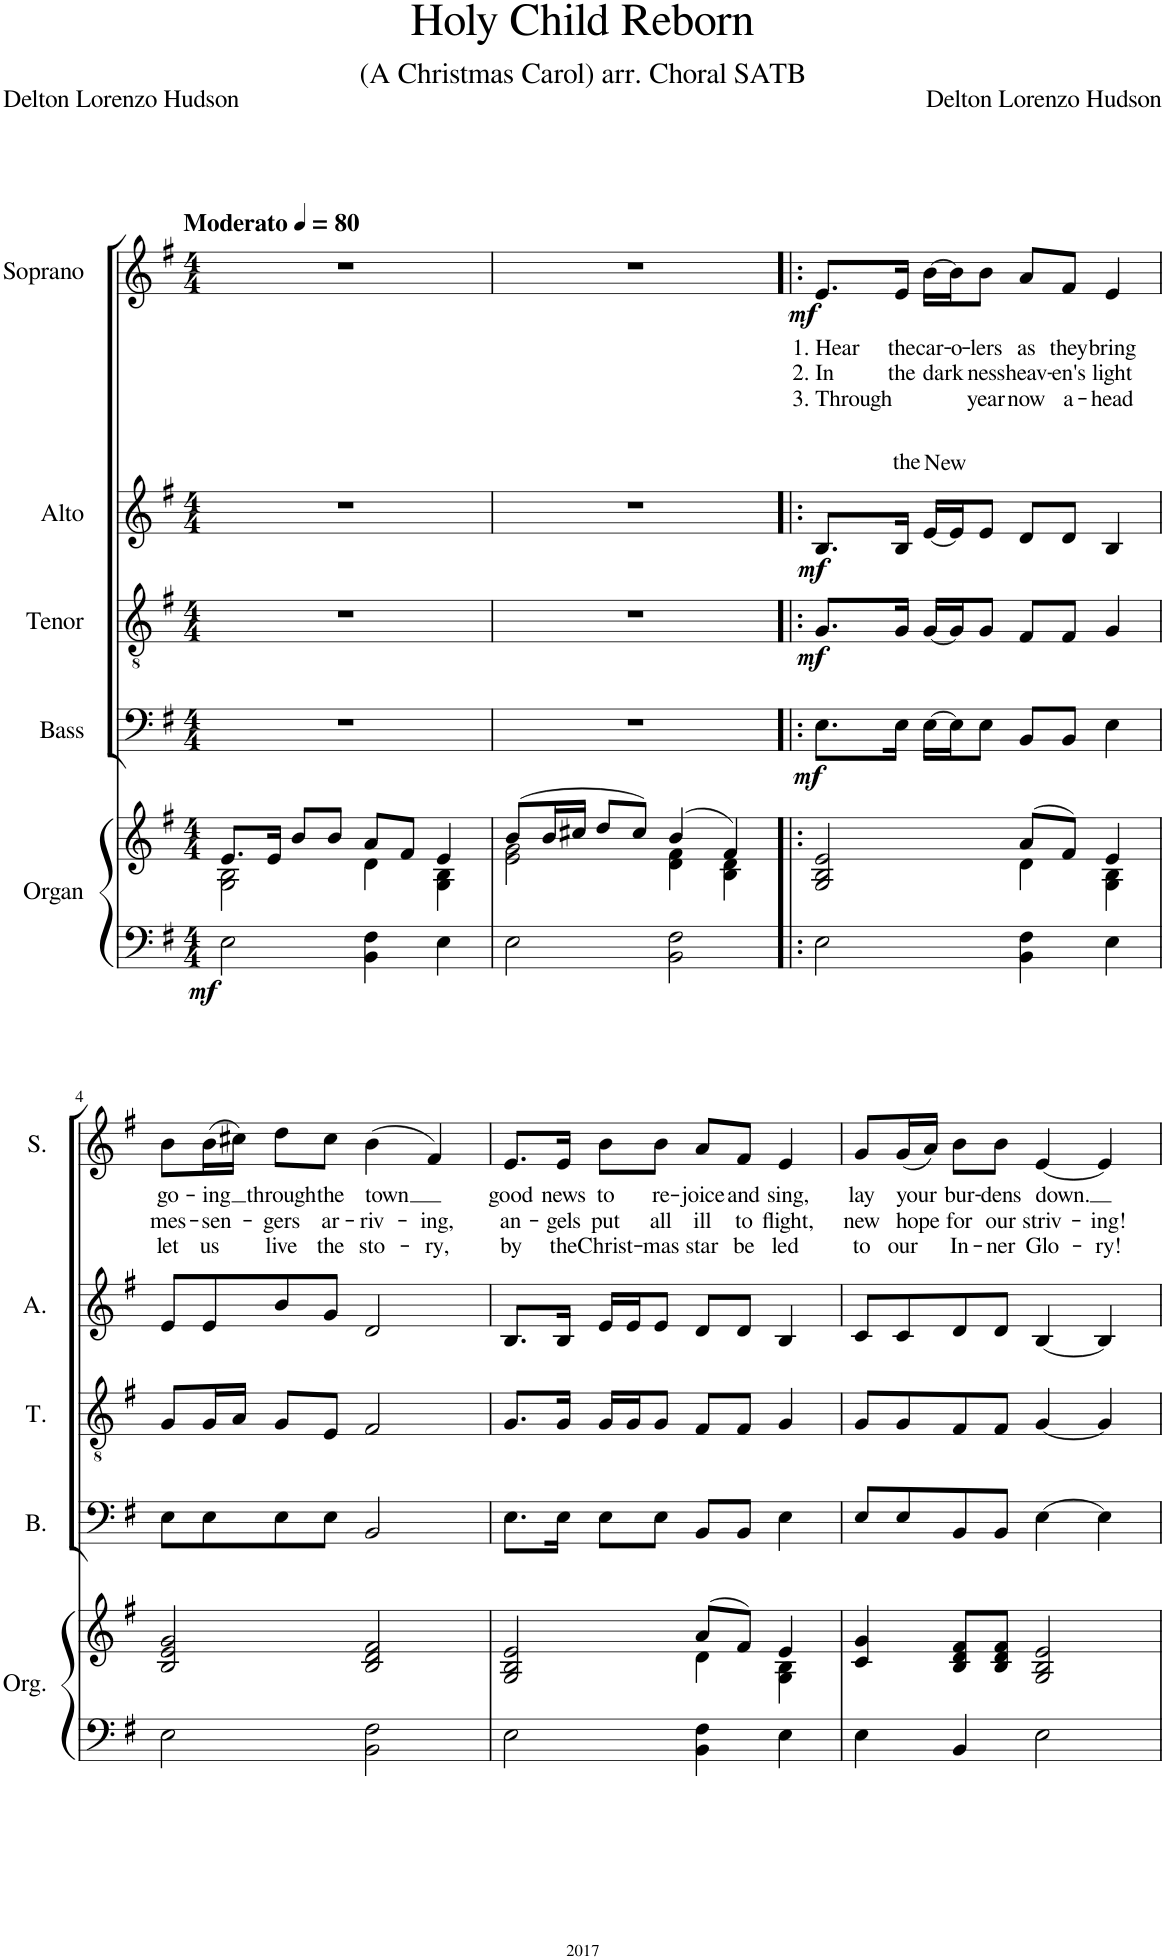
**kern	**kern	**dynam	**kern	**dynam	**kern	**dynam	**kern	**dynam	**kern	**text	**text	**text	**dynam
*part5	*part5	*part5	*part4	*part4	*part3	*part3	*part2	*part2	*part1	*part1	*part1	*part1	*part1
*staff6	*staff5	*staff5/6	*staff4	*staff4	*staff3	*staff3	*staff2	*staff2	*staff1	*staff1	*staff1	*staff1	*staff1
*I"Organ	*	*	*I"Bass	*	*I"Tenor	*	*I"Alto	*	*I"Soprano	*	*	*	*
*I'Org.	*	*	*I'B.	*	*I'T.	*	*I'A.	*	*I'S.	*	*	*	*
*clefF4	*clefG2	*	*clefF4	*	*clefGv2	*	*clefG2	*	*clefG2	*	*	*	*
*k[f#]	*k[f#]	*	*k[f#]	*	*k[f#]	*	*k[f#]	*	*k[f#]	*	*	*	*
*M4/4	*M4/4	*	*M4/4	*	*M4/4	*	*M4/4	*	*M4/4	*	*	*	*
*MM80	*MM80	*	*MM80	*	*MM80	*	*MM80	*	*MM80	*	*	*	*
=1	=1	=1	=1	=1	=1	=1	=1	=1	=1	=1	=1	=1	=1
*	*^	*	*	*	*	*	*	*	*	*	*	*	*
!	!	!	!	!	!	!	!	!	!	!LO:TX:a:B:t=Moderato	!	!	!	!
!	!	!	!LO:DY:b=2	!	!	!	!	!	!	!	!	!	!	!
2E\	8.e/L	2G\ 2B\	mf	1r	.	1r	.	1r	.	1r	.	.	.	.
.	16e/Jk	.	.	.	.	.	.	.	.	.	.	.	.	.
.	8b/L	.	.	.	.	.	.	.	.	.	.	.	.	.
.	8b/J	.	.	.	.	.	.	.	.	.	.	.	.	.
4BB\ 4F#\	8a/L	4d\	.	.	.	.	.	.	.	.	.	.	.	.
.	8f#/J	.	.	.	.	.	.	.	.	.	.	.	.	.
4E\	4e/	4G\ 4B\	.	.	.	.	.	.	.	.	.	.	.	.
=2	=2	=2	=2	=2	=2	=2	=2	=2	=2	=2	=2	=2	=2	=2
2E\	(8b/L	2e\ 2g\	.	1r	.	1r	.	1r	.	1r	.	.	.	.
.	16b/L	.	.	.	.	.	.	.	.	.	.	.	.	.
.	16cc#X/JJ	.	.	.	.	.	.	.	.	.	.	.	.	.
.	8dd/L	.	.	.	.	.	.	.	.	.	.	.	.	.
.	8cc#/J)	.	.	.	.	.	.	.	.	.	.	.	.	.
2BB\ 2F#\	(4b/	4d\ 4f#\	.	.	.	.	.	.	.	.	.	.	.	.
.	4f#/)	4B\ 4d\	.	.	.	.	.	.	.	.	.	.	.	.
=3!|:	=3!|:	=3!|:	=3!|:	=3!|:	=3!|:	=3!|:	=3!|:	=3!|:	=3!|:	=3!|:	=3!|:	=3!|:	=3!|:	=3!|:
!	!	!	!	!	!LO:DY:b	!	!LO:DY:b	!	!LO:DY:b	!	!LO:LY:b	!LO:LY:b	!LO:LY:b	!LO:DY:b
2E\	2G/ 2B/ 2e/	2ryy	.	8.E\L	mf	8.G/L	mf	8.B/L	mf	8.e/L	1. Hear	2. In	3. Through	mf
!	!	!	!	!	!	!	!	!	!	!	!LO:LY:b	!LO:LY:b	!LO:LY:b	!
.	.	.	.	16E\Jk	.	16G/Jk	.	16B/Jk	.	16e/Jk	the	the	the	.
!	!	!	!	!	!	!	!	!	!	!	!LO:LY:b	!LO:LY:b	!LO:LY:b	!
.	.	.	.	[16E\LL	.	[16G/LL	.	[16e/LL	.	[16b\LL	car-	dark	New	.
!	!	!	!	!	!	!	!	!	!	!	!LO:LY:b	!	!	!
.	.	.	.	16E\J]	.	16G/J]	.	16e/J]	.	16b\J]	-o-	.	.	.
!	!	!	!	!	!	!	!	!	!	!	!LO:LY:b	!LO:LY:b	!LO:LY:b	!
.	.	.	.	8E\J	.	8G/J	.	8e/J	.	8b\J	-lers	ness	year	.
!	!	!	!	!	!	!	!	!	!	!	!LO:LY:b	!LO:LY:b	!LO:LY:b	!
4BB\ 4F#\	(8a/L	4d\	.	8BB/L	.	8F#/L	.	8d/L	.	8a/L	as	heav-	now	.
!	!	!	!	!	!	!	!	!	!	!	!LO:LY:b	!LO:LY:b	!LO:LY:b	!
.	8f#/J)	.	.	8BB/J	.	8F#/J	.	8d/J	.	8f#/J	they	-en's	a-	.
!	!	!	!	!	!	!	!	!	!	!	!LO:LY:b	!LO:LY:b	!LO:LY:b	!
4E\	4e/	4G\ 4B\	.	4E\	.	4G/	.	4B/	.	4e/	bring	light	-head	.
!!LO:LB:g=z
=4	=4	=4	=4	=4	=4	=4	=4	=4	=4	=4	=4	=4	=4	=4
!	!	!	!	!	!	!	!	!	!	!	!LO:LY:b	!LO:LY:b	!LO:LY:b	!
*	*v	*v	*	*	*	*	*	*	*	*	*	*	*	*
2E\	2B/ 2e/ 2g/	.	8E\L	.	8G/L	.	8e/L	.	8b\L	go-	mes-	let	.
!	!	!	!	!	!	!	!	!	!	!LO:LY:b	!LO:LY:b	!LO:LY:b	!
.	.	.	8E\	.	16G/L	.	8e/	.	(16b\L	-ing	-sen-	us	.
.	.	.	.	.	16A/JJ	.	.	.	16cc#X\JJ)	.	.	.	.
!	!	!	!	!	!	!	!	!	!	!LO:LY:b	!LO:LY:b	!LO:LY:b	!
.	.	.	8E\	.	8G/L	.	8b/	.	8dd\L	through	gers	live	.
!	!	!	!	!	!	!	!	!	!	!LO:LY:b	!LO:LY:b	!LO:LY:b	!
.	.	.	8E\J	.	8E/J	.	8g/J	.	8cc#\J	the	ar-	the	.
!	!	!	!	!	!	!	!	!	!	!LO:LY:b	!LO:LY:b	!LO:LY:b	!
2BB\ 2F#\	2B/ 2d/ 2f#/	.	2BB/	.	2F#/	.	2d/	.	(4b\	town	-riv-	sto-	.
!	!	!	!	!	!	!	!	!	!	!	!LO:LY:b	!LO:LY:b	!
.	.	.	.	.	.	.	.	.	4f#/)	.	-ing,	-ry,	.
=5	=5	=5	=5	=5	=5	=5	=5	=5	=5	=5	=5	=5	=5
*	*^	*	*	*	*	*	*	*	*	*	*	*	*
!	!	!	!	!	!	!	!	!	!	!	!LO:LY:b	!LO:LY:b	!LO:LY:b	!
2E\	2G/ 2B/ 2e/	2ryy	.	8.E\L	.	8.G/L	.	8.B/L	.	8.e/L	good	an-	by	.
!	!	!	!	!	!	!	!	!	!	!	!LO:LY:b	!LO:LY:b	!LO:LY:b	!
.	.	.	.	16E\Jk	.	16G/Jk	.	16B/Jk	.	16e/Jk	news	-gels	the	.
!	!	!	!	!	!	!	!	!	!	!	!LO:LY:b	!LO:LY:b	!LO:LY:b	!
.	.	.	.	8E\L	.	16G/LL	.	16e/LL	.	8b\L	to	put	Christ-	.
.	.	.	.	.	.	16G/J	.	16e/J	.	.	.	.	.	.
!	!	!	!	!	!	!	!	!	!	!	!LO:LY:b	!LO:LY:b	!LO:LY:b	!
.	.	.	.	8E\J	.	8G/J	.	8e/J	.	8b\J	re-	all	-mas	.
!	!	!	!	!	!	!	!	!	!	!	!LO:LY:b	!LO:LY:b	!LO:LY:b	!
4BB\ 4F#\	(8a/L	4d\	.	8BB/L	.	8F#/L	.	8d/L	.	8a/L	-joice	ill	star	.
!	!	!	!	!	!	!	!	!	!	!	!LO:LY:b	!LO:LY:b	!LO:LY:b	!
.	8f#/J)	.	.	8BB/J	.	8F#/J	.	8d/J	.	8f#/J	and	to	be	.
!	!	!	!	!	!	!	!	!	!	!	!LO:LY:b	!LO:LY:b	!LO:LY:b	!
4E\	4e/	4G\ 4B\	.	4E\	.	4G/	.	4B/	.	4e/	sing,	flight,	led	.
=6	=6	=6	=6	=6	=6	=6	=6	=6	=6	=6	=6	=6	=6	=6
!	!	!	!	!	!	!	!	!	!	!	!LO:LY:b	!LO:LY:b	!LO:LY:b	!
*	*v	*v	*	*	*	*	*	*	*	*	*	*	*	*
4E\	4c/ 4g/	.	8E/L	.	8G/L	.	8c/L	.	8g/L	lay	new	to	.
!	!	!	!	!	!	!	!	!	!	!LO:LY:b	!LO:LY:b	!LO:LY:b	!
.	.	.	8E/	.	8G/	.	8c/	.	(16g/L	your	hope	our	.
.	.	.	.	.	.	.	.	.	16a/JJ)	.	.	.	.
!	!	!	!	!	!	!	!	!	!	!LO:LY:b	!LO:LY:b	!LO:LY:b	!
4BB/	8B/ 8d/ 8f#/L	.	8BB/	.	8F#/	.	8d/	.	8b\L	bur-	for	In-	.
!	!	!	!	!	!	!	!	!	!	!LO:LY:b	!LO:LY:b	!LO:LY:b	!
.	8B/ 8d/ 8f#/J	.	8BB/J	.	8F#/J	.	8d/J	.	8b\J	-dens	our	-ner	.
!	!	!	!	!	!	!	!	!	!	!LO:LY:b	!LO:LY:b	!LO:LY:b	!
2E\	2G/ 2B/ 2e/	.	[4E\	.	[4G/	.	[4B/	.	[4e/	down.	striv-	Glo-	.
!	!	!	!	!	!	!	!	!	!	!	!LO:LY:b	!LO:LY:b	!
.	.	.	4E\]	.	4G/]	.	4B/]	.	4e/]	.	-ing!	-ry!	.
=	=	=	=	=	=	=	=	=	=	=	=	=	=
*-	*-	*-	*-	*-	*-	*-	*-	*-	*-	*-	*-	*-	*-
